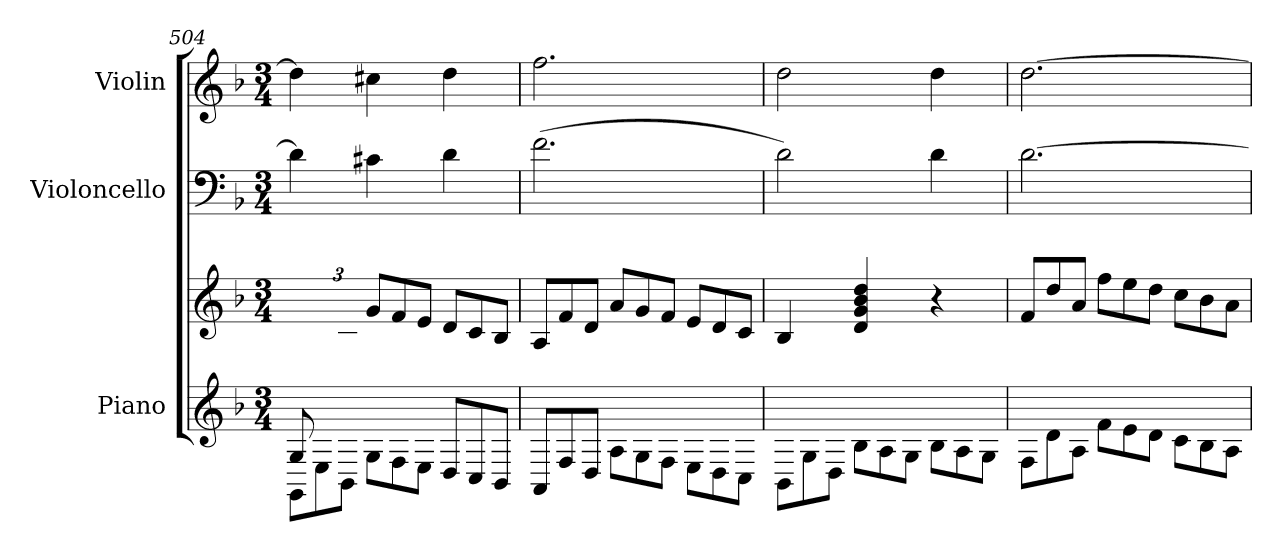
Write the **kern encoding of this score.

**kern	**kern	**kern	**kern
*part3	*part3	*part2	*part1
*staff4	*staff3	*staff2	*staff1
*I"Piano	*	*I"Violoncello	*I"Violin
*I'Pno	*	*I'Vc	*I'Vln
*clefG2	*clefG2	*clefF4	*clefG2
*k[b-]	*k[b-]	*k[b-]	*k[b-]
*M3/4	*M3/4	*M3/4	*M3/4
*Xtuplet	*	*	*
=504	=504	=504	=504
*^	*	*	*
12G/L	12GG\L	12ryy	4d\]	4dd\]
3%2ryy	12E\	12e/	.	.
.	12BB-\J	12B-/J	.	.
*	*	*Xtuplet	*	*
.	12G\L	12g/L	4c#X\	4cc#X\
.	12F\	12f/	.	.
.	12E\J	12e/J	.	.
.	12D/L	12d/L	4d\	4dd\
.	12C/	12c/	.	.
.	12BB-/J	12B-/J	.	.
*v	*v	*	*	*
=505	=505	=505	=505
12AA/L	12A/L	(>2.f\	2.ff\
12F/	12f/	.	.
12D/J	12d/J	.	.
12A\L	12a/L	.	.
12G\	12g/	.	.
12F\J	12f/J	.	.
12E\L	12e/L	.	.
12D\	12d/	.	.
12C\J	12c/J	.	.
!!LO:PB:g=z
=506	=506	=506	=506
12BB-\L	4B-/	2d\)	2dd\
12G\	.	.	.
12D\J	.	.	.
12B-\L	4d/ 4g/ 4b-/ 4dd/	.	.
12A\	.	.	.
12G\J	.	.	.
12B-\L	4r	4d\	4dd\
12A\	.	.	.
12G\J	.	.	.
=507	=507	=507	=507
12F\L	12f/L	[2.d\	[2.dd\
12d\	12dd/	.	.
12A\J	12a/J	.	.
12f\L	12ff\L	.	.
12e\	12ee\	.	.
12d\J	12dd\J	.	.
12c\L	12cc\L	.	.
12B-\	12b-\	.	.
12A\J	12a\J	.	.
=	=	=	=
*-	*-	*-	*-
